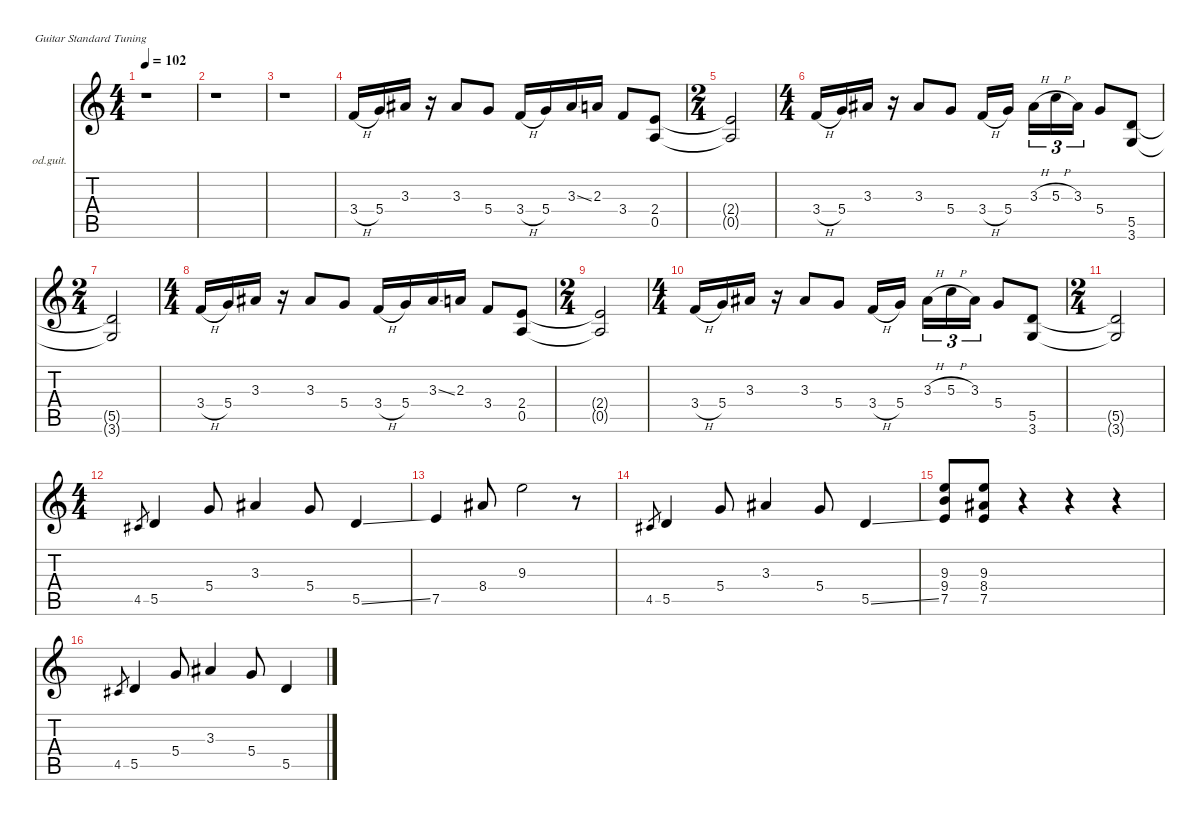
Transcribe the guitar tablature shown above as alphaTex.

\defaultSystemsLayout 4
\hideDynamics
\bracketExtendMode nobrackets
\firstSystemTrackNameOrientation horizontal
\otherSystemsTrackNameOrientation horizontal
\track ("chief" "od.guit.") {instrument overdrivenguitar}
\staff {score tabs}
\tuning (E4 B3 G3 D3 A2 E2)
\ts (4 4)
\tempo 102
\clef g2
\ks c
r.1{dy f beam Down} |
r.1{beam Down} |
r.1{beam Down} |
3.4{h}.16{beam Up} 5.4.16{beam Up} 3.3{acc #}.16{beam Up} r.16{beam Up} 3.3{acc #}.8{beam Up} 5.4.8{beam Up} 3.4{h}.16{beam Up} 5.4.16{beam Up} 3.3{ss acc #}.16{beam Up} 2.3.16{beam Up} 3.4.8{beam Up} (2.4 0.5).8{beam Up} |
\ts (2 4)
(2.4{t} 0.5{t}).2{beam Up} |
\ts (4 4)
3.4{h}.16{beam Up} 5.4.16{beam Up} 3.3{acc #}.16{beam Up} r.16{beam Up} 3.3{acc #}.8{beam Up} 5.4.8{beam Up} 3.4{h}.16{beam Up} 5.4.16{beam Up} 3.3{h acc #}.16{tu (3 2) beam Down} 5.3{h}.16{tu (3 2) beam Down} 3.3{acc #}.16{tu (3 2) beam Down} 5.4.8{beam Up} (5.5 3.6).8{beam Up} |
\ts (2 4)
(5.5{t} 3.6{t}).2{beam Up} |
\ts (4 4)
3.4{h}.16{beam Up} 5.4.16{beam Up} 3.3{acc #}.16{beam Up} r.16{beam Up} 3.3{acc #}.8{beam Up} 5.4.8{beam Up} 3.4{h}.16{beam Up} 5.4.16{beam Up} 3.3{ss acc #}.16{beam Up} 2.3.16{beam Up} 3.4.8{beam Up} (2.4 0.5).8{beam Up} |
\ts (2 4)
(2.4{t} 0.5{t}).2{beam Up} |
\ts (4 4)
3.4{h}.16{beam Up} 5.4.16{beam Up} 3.3{acc #}.16{beam Up} r.16{beam Up} 3.3{acc #}.8{beam Up} 5.4.8{beam Up} 3.4{h}.16{beam Up} 5.4.16{beam Up} 3.3{h acc #}.16{tu (3 2) beam Down} 5.3{h}.16{tu (3 2) beam Down} 3.3{acc #}.16{tu (3 2) beam Down} 5.4.8{beam Up} (5.5 3.6).8{beam Up} |
\ts (2 4)
(5.5{t} 3.6{t}).2{beam Up} |
\ts (4 4)
4.5{acc #}.8{gr dy mf beam Up} 5.5.4{dy f beam Up} 5.4.8{beam Up} 3.3{acc #}.4{beam Up} 5.4.8{beam Up} 5.5{ss}.4{beam Up} |
7.5.4{beam Up} 8.4{acc #}.8{beam Up} 9.3.2{beam Down} r.8{beam Down} |
4.5{acc #}.8{gr dy mf beam Up} 5.5.4{dy f beam Up} 5.4.8{beam Up} 3.3{acc #}.4{beam Up} 5.4.8{beam Up} 5.5{ss}.4{beam Up} |
(9.3 9.4 7.5).8{beam Up} (9.3 8.4{acc #} 7.5).8{beam Up} r.4{beam Up} r.4{beam Up} r.4{beam Up} |
4.5{acc #}.8{gr dy mf beam Up} 5.5.4{dy f beam Up} 5.4.8{beam Up} 3.3{acc #}.4{beam Up} 5.4.8{beam Up} 5.5{ss}.4{beam Up}
